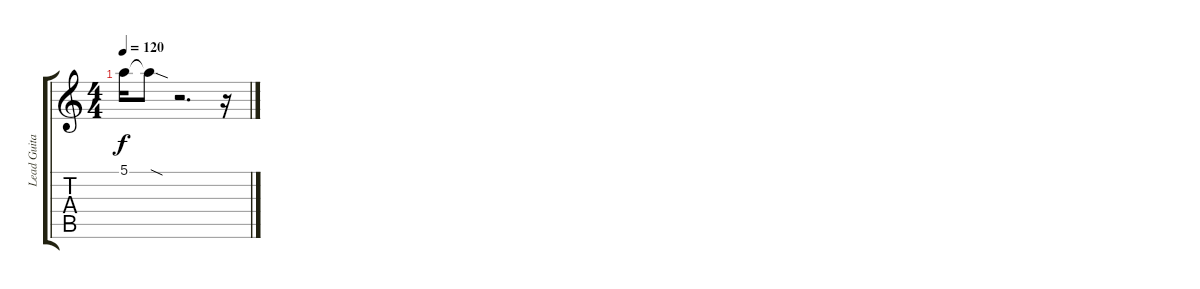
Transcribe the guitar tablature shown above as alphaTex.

\track ("Lead Guitar" "Lead Guita") {instrument overdrivenguitar}
\staff {score tabs}
\tuning (E4 B3 G3 D3 A2 D2) {hide}
\ts (4 4)
\tempo 120
\clef g2
\ks c
5.1{t}.16{dy f} 5.1{sod t}.8 r.2{d} r.16
